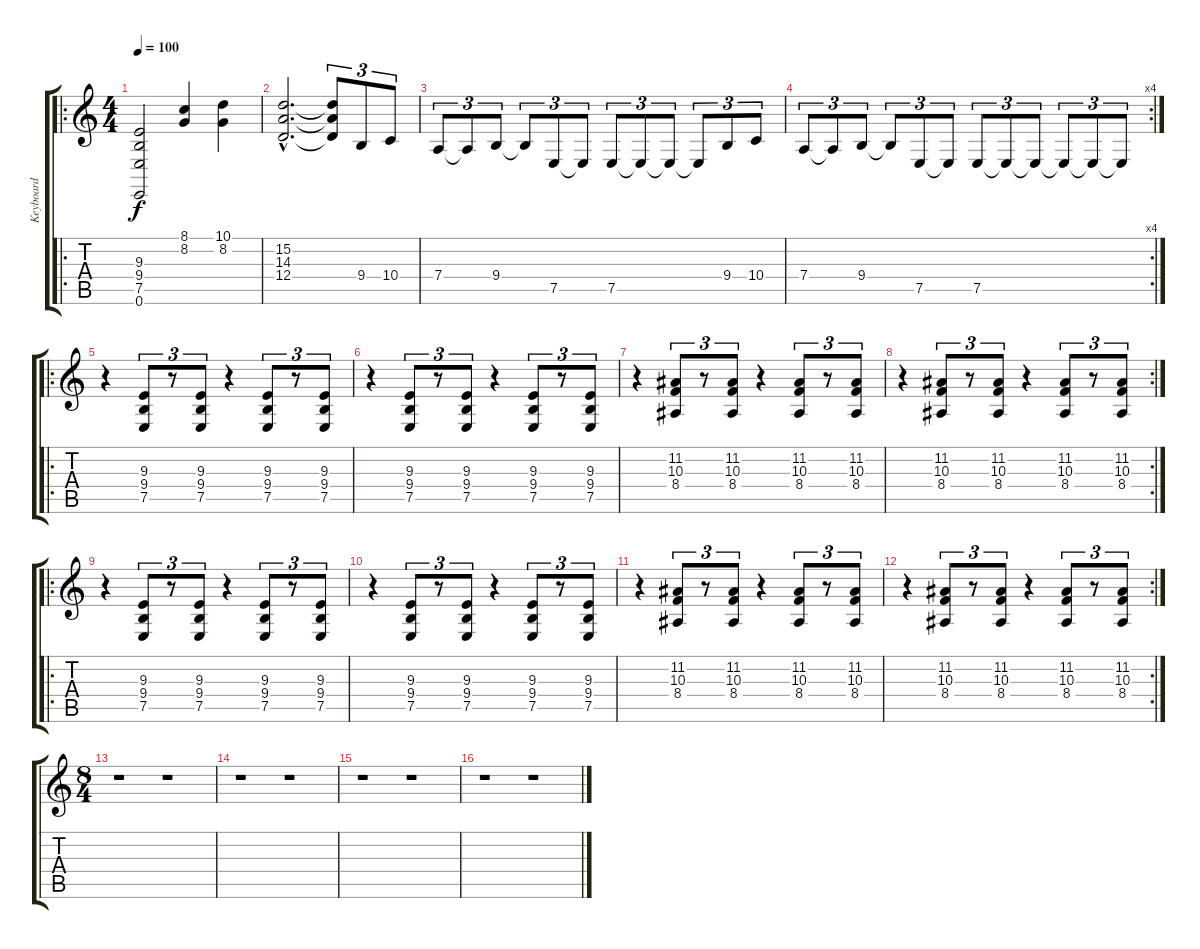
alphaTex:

\track ("Keyboard" "Keyboard") {instrument choiraahs}
\staff {score tabs}
\tuning (E4 B3 G3 D3 A2 E2) {hide}
\ro
\ts (4 4)
\tempo 100
\clef g2
\ks c
(9.3 9.4 7.5 0.6).2{dy f instrument choiraahs} (8.1 8.2).4 (10.1 8.2).4 |
(15.2{hac} 14.3{hac} 12.4{hac}).2{d} (15.2{t} 14.3{t} 12.4{t}).8{tu (3 2)} 9.4.8{tu (3 2)} 10.4.8{tu (3 2)} |
7.4.8{tu (3 2)} 7.4{t}.8{tu (3 2)} 9.4.8{tu (3 2)} 9.4{t}.8{tu (3 2)} 7.5.8{tu (3 2)} 7.5{t}.8{tu (3 2)} 7.5.8{tu (3 2)} 7.5{t}.8{tu (3 2)} 7.5{t}.8{tu (3 2)} 7.5{t}.8{tu (3 2)} 9.4.8{tu (3 2)} 10.4.8{tu (3 2)} |
\rc 4
7.4.8{tu (3 2)} 7.4{t}.8{tu (3 2)} 9.4.8{tu (3 2)} 9.4{t}.8{tu (3 2)} 7.5.8{tu (3 2)} 7.5{t}.8{tu (3 2)} 7.5.8{tu (3 2)} 7.5{t}.8{tu (3 2)} 7.5{t}.8{tu (3 2)} 7.5{t}.8{tu (3 2)} 7.5{t}.8{tu (3 2)} 7.5{t}.8{tu (3 2)} |
\ro
r.4 (9.3 9.4 7.5).8{tu (3 2)} r.8{tu (3 2)} (9.3 9.4 7.5).8{tu (3 2)} r.4 (9.3 9.4 7.5).8{tu (3 2)} r.8{tu (3 2)} (9.3 9.4 7.5).8{tu (3 2)} |
r.4 (9.3 9.4 7.5).8{tu (3 2)} r.8{tu (3 2)} (9.3 9.4 7.5).8{tu (3 2)} r.4 (9.3 9.4 7.5).8{tu (3 2)} r.8{tu (3 2)} (9.3 9.4 7.5).8{tu (3 2)} |
r.4 (11.2 10.3 8.4).8{tu (3 2)} r.8{tu (3 2)} (11.2 10.3 8.4).8{tu (3 2)} r.4 (11.2 10.3 8.4).8{tu (3 2)} r.8{tu (3 2)} (11.2 10.3 8.4).8{tu (3 2)} |
\rc 2
r.4 (11.2 10.3 8.4).8{tu (3 2)} r.8{tu (3 2)} (11.2 10.3 8.4).8{tu (3 2)} r.4 (11.2 10.3 8.4).8{tu (3 2)} r.8{tu (3 2)} (11.2 10.3 8.4).8{tu (3 2)} |
\ro
r.4 (9.3 9.4 7.5).8{tu (3 2)} r.8{tu (3 2)} (9.3 9.4 7.5).8{tu (3 2)} r.4 (9.3 9.4 7.5).8{tu (3 2)} r.8{tu (3 2)} (9.3 9.4 7.5).8{tu (3 2)} |
r.4 (9.3 9.4 7.5).8{tu (3 2)} r.8{tu (3 2)} (9.3 9.4 7.5).8{tu (3 2)} r.4 (9.3 9.4 7.5).8{tu (3 2)} r.8{tu (3 2)} (9.3 9.4 7.5).8{tu (3 2)} |
r.4 (11.2 10.3 8.4).8{tu (3 2)} r.8{tu (3 2)} (11.2 10.3 8.4).8{tu (3 2)} r.4 (11.2 10.3 8.4).8{tu (3 2)} r.8{tu (3 2)} (11.2 10.3 8.4).8{tu (3 2)} |
\rc 2
r.4 (11.2 10.3 8.4).8{tu (3 2)} r.8{tu (3 2)} (11.2 10.3 8.4).8{tu (3 2)} r.4 (11.2 10.3 8.4).8{tu (3 2)} r.8{tu (3 2)} (11.2 10.3 8.4).8{tu (3 2)} |
\ts (8 4)
r.1 r.1 |
r.1 r.1 |
r.1 r.1 |
r.1 r.1
